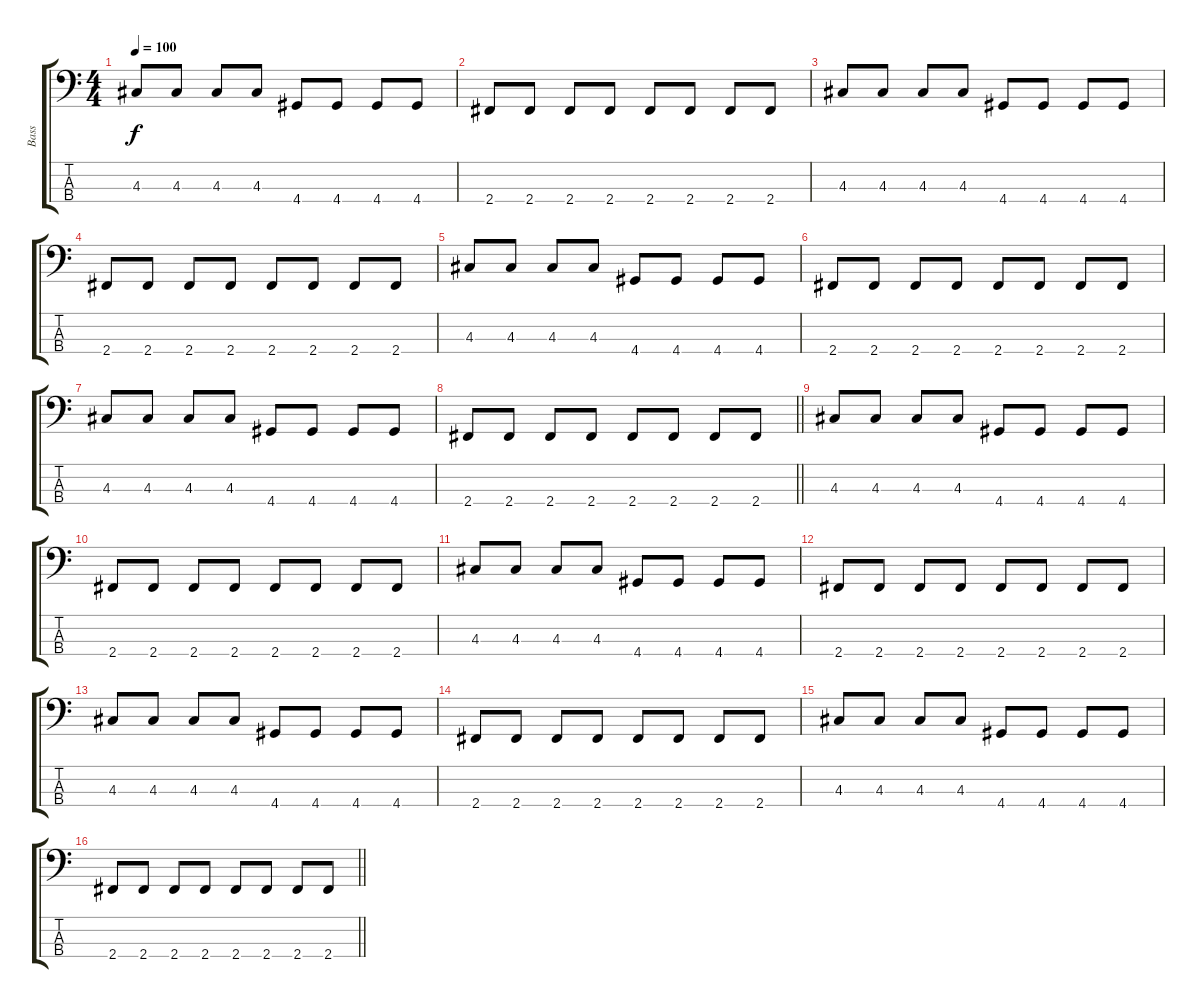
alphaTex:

\track ("Bass" "Bass") {instrument electricbassfinger}
\staff {score tabs}
\tuning (G2 D2 A1 E1) {hide}
\ts (4 4)
\tempo 100
\clef f4
\ks c
4.3.8{dy f} 4.3.8 4.3.8 4.3.8 4.4.8 4.4.8 4.4.8 4.4.8 |
2.4.8 2.4.8 2.4.8 2.4.8 2.4.8 2.4.8 2.4.8 2.4.8 |
4.3.8 4.3.8 4.3.8 4.3.8 4.4.8 4.4.8 4.4.8 4.4.8 |
2.4.8 2.4.8 2.4.8 2.4.8 2.4.8 2.4.8 2.4.8 2.4.8 |
4.3.8 4.3.8 4.3.8 4.3.8 4.4.8 4.4.8 4.4.8 4.4.8 |
2.4.8 2.4.8 2.4.8 2.4.8 2.4.8 2.4.8 2.4.8 2.4.8 |
4.3.8 4.3.8 4.3.8 4.3.8 4.4.8 4.4.8 4.4.8 4.4.8 |
\barLineRight lightlight
2.4.8 2.4.8 2.4.8 2.4.8 2.4.8 2.4.8 2.4.8 2.4.8 |
4.3.8 4.3.8 4.3.8 4.3.8 4.4.8 4.4.8 4.4.8 4.4.8 |
2.4.8 2.4.8 2.4.8 2.4.8 2.4.8 2.4.8 2.4.8 2.4.8 |
4.3.8 4.3.8 4.3.8 4.3.8 4.4.8 4.4.8 4.4.8 4.4.8 |
2.4.8 2.4.8 2.4.8 2.4.8 2.4.8 2.4.8 2.4.8 2.4.8 |
4.3.8 4.3.8 4.3.8 4.3.8 4.4.8 4.4.8 4.4.8 4.4.8 |
2.4.8 2.4.8 2.4.8 2.4.8 2.4.8 2.4.8 2.4.8 2.4.8 |
4.3.8 4.3.8 4.3.8 4.3.8 4.4.8 4.4.8 4.4.8 4.4.8 |
\barLineRight lightlight
2.4.8 2.4.8 2.4.8 2.4.8 2.4.8 2.4.8 2.4.8 2.4.8
